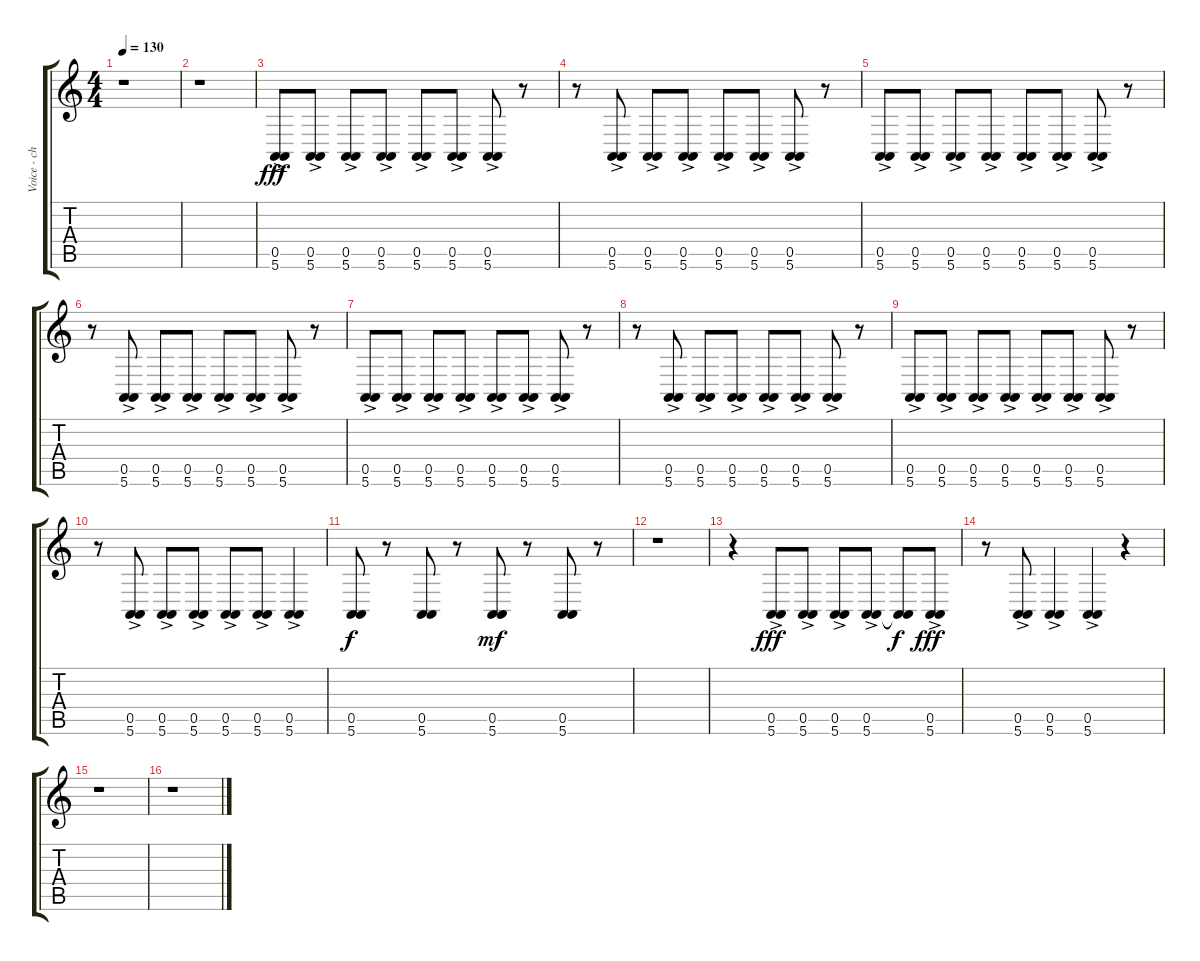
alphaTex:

\track ("Voice - choirs" "Voice - ch") {instrument choiraahs}
\staff {score tabs}
\tuning (E4 B3 G3 D3 A2 E2) {hide}
\ts (4 4)
\tempo 130
\clef g2
\ks c
r.1{dy f} |
r.1 |
(0.5 5.6{ac}).8{dy fff volume 16 balance 8 instrument bassoon} (0.5 5.6{ac}).8 (0.5 5.6{ac}).8 (0.5 5.6{ac}).8 (0.5 5.6{ac}).8 (0.5 5.6{ac}).8 (0.5 5.6{ac}).8 r.8 |
r.8{volume 16 balance 8 instrument bassoon} (0.5 5.6{ac}).8 (0.5 5.6{ac}).8 (0.5 5.6{ac}).8 (0.5 5.6{ac}).8 (0.5 5.6{ac}).8 (0.5 5.6{ac}).8 r.8 |
(0.5 5.6{ac}).8{volume 16 balance 8 instrument bassoon} (0.5 5.6{ac}).8 (0.5 5.6{ac}).8 (0.5 5.6{ac}).8 (0.5 5.6{ac}).8 (0.5 5.6{ac}).8 (0.5 5.6{ac}).8 r.8 |
r.8{volume 16 balance 8 instrument bassoon} (0.5 5.6{ac}).8 (0.5 5.6{ac}).8 (0.5 5.6{ac}).8 (0.5 5.6{ac}).8 (0.5 5.6{ac}).8 (0.5 5.6{ac}).8 r.8 |
(0.5 5.6{ac}).8{volume 16 balance 8 instrument bassoon} (0.5 5.6{ac}).8 (0.5 5.6{ac}).8 (0.5 5.6{ac}).8 (0.5 5.6{ac}).8 (0.5 5.6{ac}).8 (0.5 5.6{ac}).8 r.8 |
r.8{volume 16 balance 8 instrument bassoon} (0.5 5.6{ac}).8 (0.5 5.6{ac}).8 (0.5 5.6{ac}).8 (0.5 5.6{ac}).8 (0.5 5.6{ac}).8 (0.5 5.6{ac}).8 r.8 |
(0.5 5.6{ac}).8{volume 16 balance 8 instrument bassoon} (0.5 5.6{ac}).8 (0.5 5.6{ac}).8 (0.5 5.6{ac}).8 (0.5 5.6{ac}).8 (0.5 5.6{ac}).8 (0.5 5.6{ac}).8 r.8 |
r.8{volume 16 balance 8 instrument bassoon} (0.5 5.6{ac}).8 (0.5 5.6{ac}).8 (0.5 5.6{ac}).8 (0.5 5.6{ac}).8 (0.5 5.6{ac}).8 (0.5 5.6{ac}).4 |
(0.5 5.6).8{dy f} r.8 (0.5 5.6).8 r.8 (0.5 5.6).8{dy mf} r.8 (0.5 5.6).8 r.8 |
r.1 |
r.4 (0.5{ac} 5.6{ac}).8{dy fff instrument bassoon} (0.5 5.6{ac}).8 (0.5{ac} 5.6{ac}).8 (0.5{ac} 5.6{ac}).8 (0.5{t} 5.6{t}).8{dy f} (0.5{ac} 5.6{ac}).8{dy fff} |
r.8 (0.5{ac} 5.6{ac}).8 (0.5{ac} 5.6{ac}).4 (0.5{ac} 5.6{ac}).4 r.4 |
r.1 |
r.1
